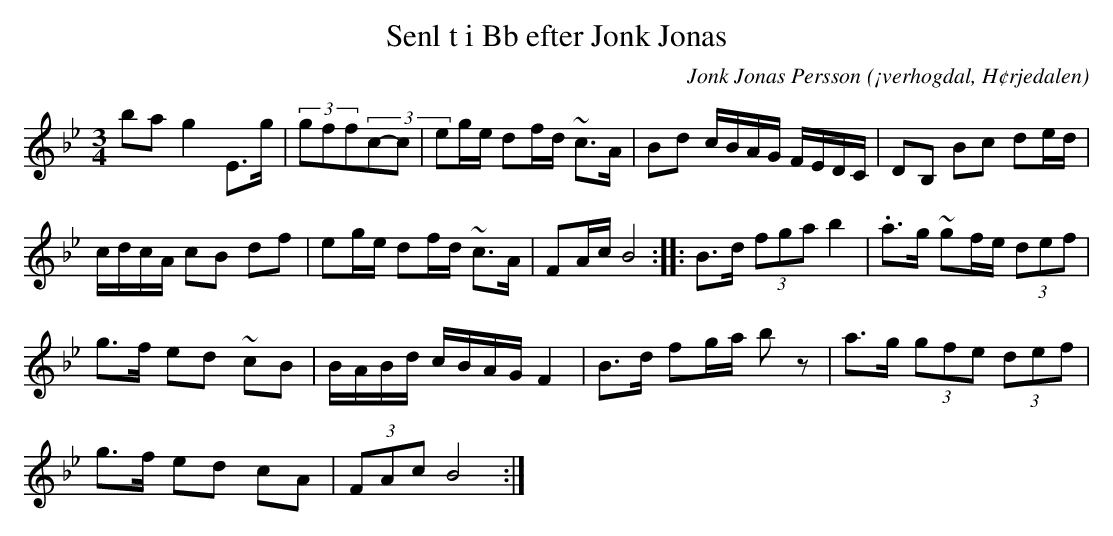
X:1
T:Senl t i Bb efter Jonk Jonas
O:¡verhogdal, H¢rjedalen
M:3/4
C:Jonk Jonas Persson
K:Bb
ba g2 E>g |(3gff(3c-c| eg/2e/2 df/2d/2 ~c>A | Bd c/2B/2A/2G/2 F/2E/2D/2C/2 | DB, Bc de/2d/2 |
 c/2d/2c/2A/2 cB df | eg/2e/2 df/2d/2 ~c>A | FA/2c/2 B4 :: B>d (3fga b2 | .a>g ~gf/2e/2 (3def |
g>f ed ~cB | B/2A/2B/2d/2 c/2B/2A/2G/2 F2 | B>d fg/2a/2 b z | a>g (3gfe (3def |
g>f ed cA | (3FAc B4 :|
